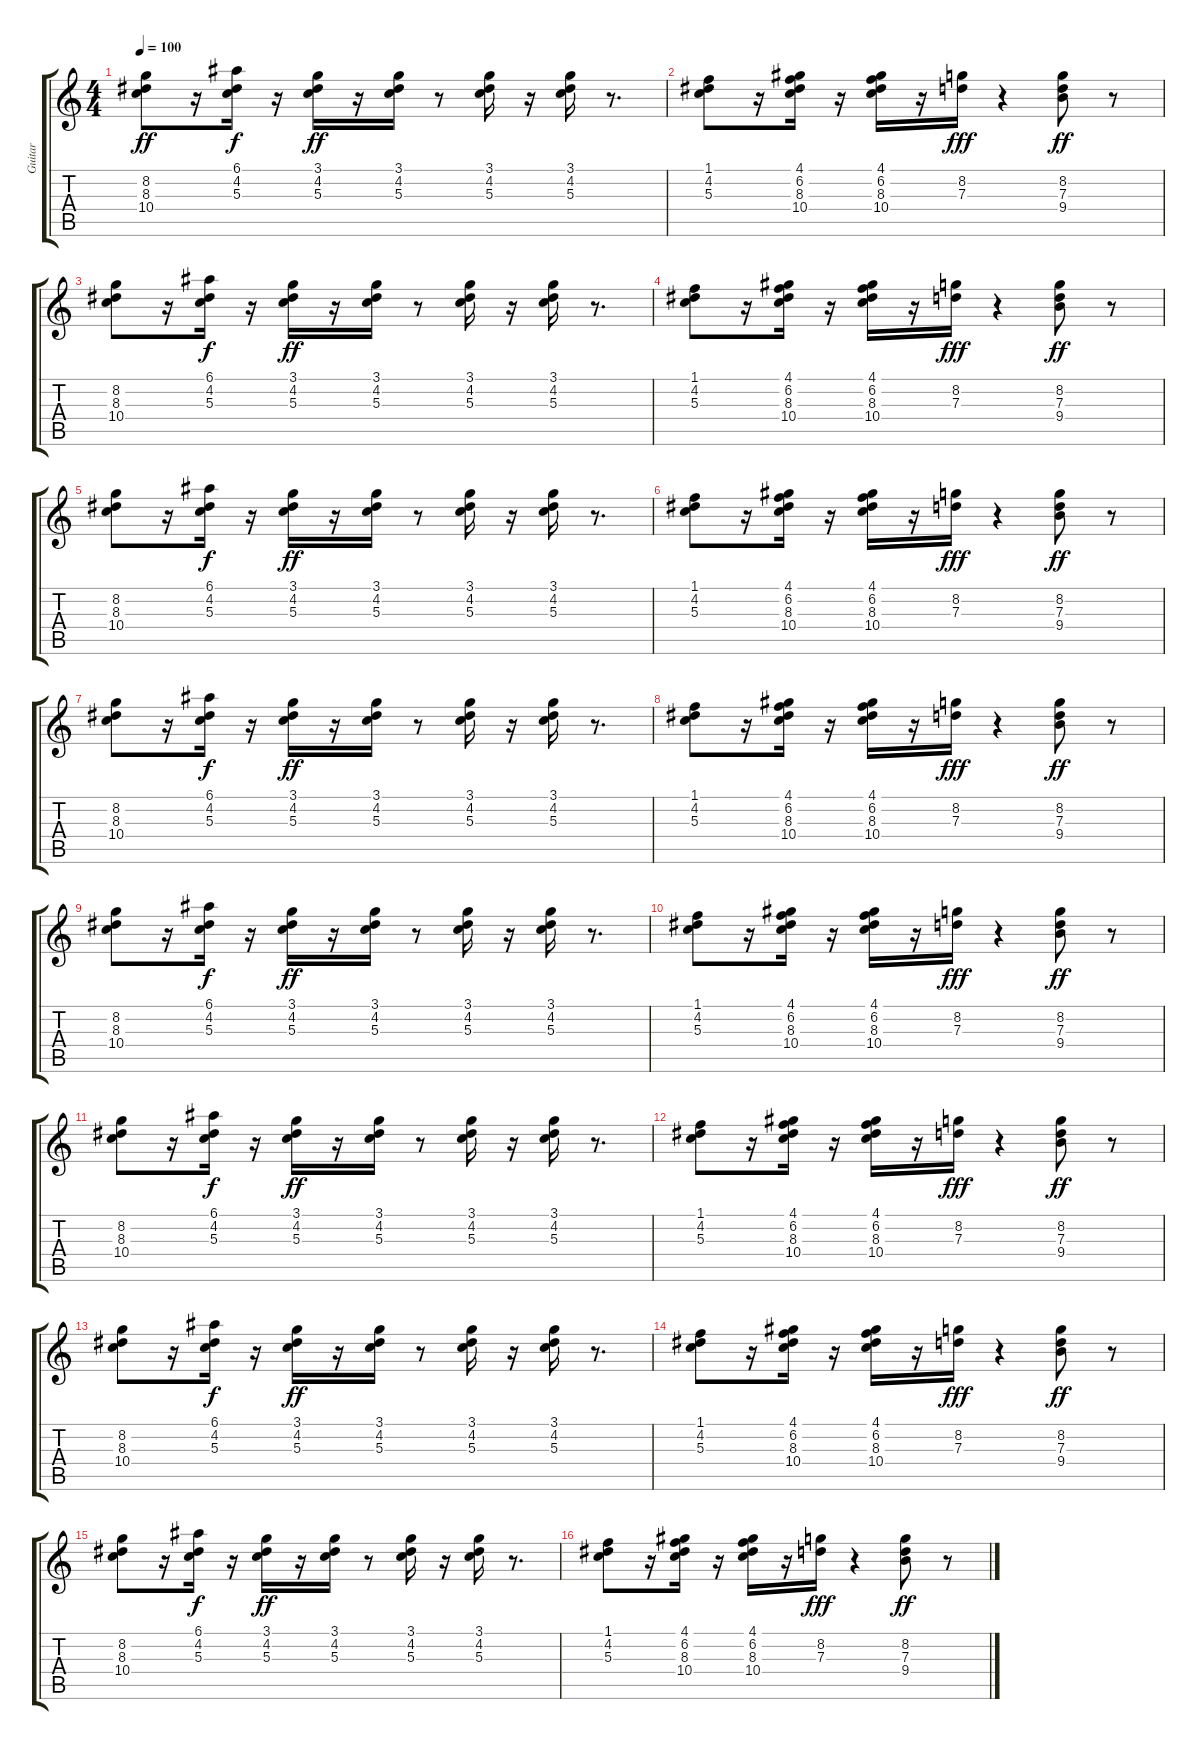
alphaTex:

\track ("Guitar" "Guitar") {instrument acousticguitarsteel}
\staff {score tabs}
\tuning (E4 B3 G3 D3 A2 E2) {hide}
\ts (4 4)
\tempo 100
\clef g2
\ks c
(8.2 8.3 10.4).8{dy ff} r.16 (6.1 4.2 5.3).16{dy f} r.16 (3.1 4.2 5.3).16{dy ff} r.16 (3.1 4.2 5.3).16 r.8 (3.1 4.2 5.3).16 r.16 (3.1 4.2 5.3).16 r.8{d} |
(1.1 4.2 5.3).8 r.16 (4.1 6.2 8.3 10.4).16 r.16 (4.1 6.2 8.3 10.4).16 r.16 (8.2 7.3).16{dy fff} r.4 (8.2 7.3 9.4).8{dy ff} r.8 |
(8.2 8.3 10.4).8 r.16 (6.1 4.2 5.3).16{dy f} r.16 (3.1 4.2 5.3).16{dy ff} r.16 (3.1 4.2 5.3).16 r.8 (3.1 4.2 5.3).16 r.16 (3.1 4.2 5.3).16 r.8{d} |
(1.1 4.2 5.3).8 r.16 (4.1 6.2 8.3 10.4).16 r.16 (4.1 6.2 8.3 10.4).16 r.16 (8.2 7.3).16{dy fff} r.4 (8.2 7.3 9.4).8{dy ff} r.8 |
(8.2 8.3 10.4).8 r.16 (6.1 4.2 5.3).16{dy f} r.16 (3.1 4.2 5.3).16{dy ff} r.16 (3.1 4.2 5.3).16 r.8 (3.1 4.2 5.3).16 r.16 (3.1 4.2 5.3).16 r.8{d} |
(1.1 4.2 5.3).8 r.16 (4.1 6.2 8.3 10.4).16 r.16 (4.1 6.2 8.3 10.4).16 r.16 (8.2 7.3).16{dy fff} r.4 (8.2 7.3 9.4).8{dy ff} r.8 |
(8.2 8.3 10.4).8 r.16 (6.1 4.2 5.3).16{dy f} r.16 (3.1 4.2 5.3).16{dy ff} r.16 (3.1 4.2 5.3).16 r.8 (3.1 4.2 5.3).16 r.16 (3.1 4.2 5.3).16 r.8{d} |
(1.1 4.2 5.3).8 r.16 (4.1 6.2 8.3 10.4).16 r.16 (4.1 6.2 8.3 10.4).16 r.16 (8.2 7.3).16{dy fff} r.4 (8.2 7.3 9.4).8{dy ff} r.8 |
(8.2 8.3 10.4).8 r.16 (6.1 4.2 5.3).16{dy f} r.16 (3.1 4.2 5.3).16{dy ff} r.16 (3.1 4.2 5.3).16 r.8 (3.1 4.2 5.3).16 r.16 (3.1 4.2 5.3).16 r.8{d} |
(1.1 4.2 5.3).8 r.16 (4.1 6.2 8.3 10.4).16 r.16 (4.1 6.2 8.3 10.4).16 r.16 (8.2 7.3).16{dy fff} r.4 (8.2 7.3 9.4).8{dy ff} r.8 |
(8.2 8.3 10.4).8 r.16 (6.1 4.2 5.3).16{dy f} r.16 (3.1 4.2 5.3).16{dy ff} r.16 (3.1 4.2 5.3).16 r.8 (3.1 4.2 5.3).16 r.16 (3.1 4.2 5.3).16 r.8{d} |
(1.1 4.2 5.3).8 r.16 (4.1 6.2 8.3 10.4).16 r.16 (4.1 6.2 8.3 10.4).16 r.16 (8.2 7.3).16{dy fff} r.4 (8.2 7.3 9.4).8{dy ff} r.8 |
(8.2 8.3 10.4).8 r.16 (6.1 4.2 5.3).16{dy f} r.16 (3.1 4.2 5.3).16{dy ff} r.16 (3.1 4.2 5.3).16 r.8 (3.1 4.2 5.3).16 r.16 (3.1 4.2 5.3).16 r.8{d} |
(1.1 4.2 5.3).8 r.16 (4.1 6.2 8.3 10.4).16 r.16 (4.1 6.2 8.3 10.4).16 r.16 (8.2 7.3).16{dy fff} r.4 (8.2 7.3 9.4).8{dy ff} r.8 |
(8.2 8.3 10.4).8 r.16 (6.1 4.2 5.3).16{dy f} r.16 (3.1 4.2 5.3).16{dy ff} r.16 (3.1 4.2 5.3).16 r.8 (3.1 4.2 5.3).16 r.16 (3.1 4.2 5.3).16 r.8{d} |
(1.1 4.2 5.3).8 r.16 (4.1 6.2 8.3 10.4).16 r.16 (4.1 6.2 8.3 10.4).16 r.16 (8.2 7.3).16{dy fff} r.4 (8.2 7.3 9.4).8{dy ff} r.8
